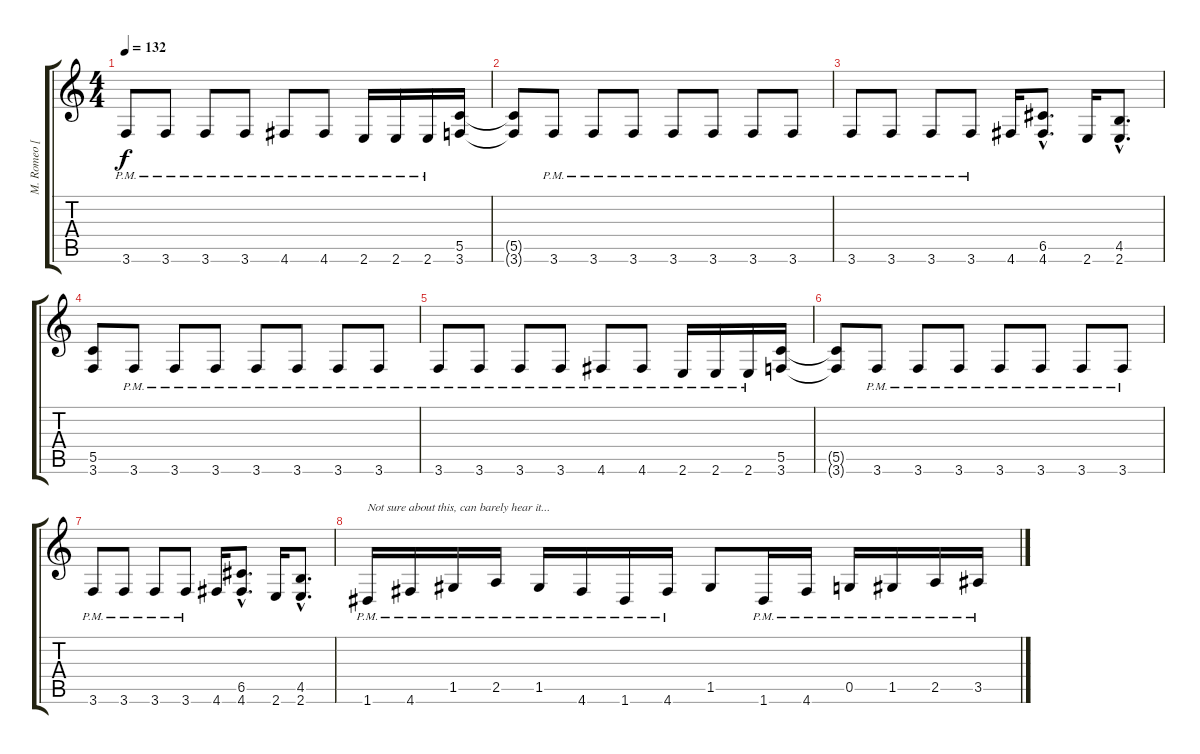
\track ("M. Romeo [Rhytim Guitar]" "M. Romeo [") {instrument distortionguitar}
\staff {score tabs}
\tuning (D4 A3 F3 C3 G2 D2) {hide}
\ts (4 4)
\tempo 132
\clef g2
\ks c
3.6{pm}.8{dy f} 3.6{pm}.8 3.6{pm}.8 3.6{pm}.8 4.6{pm}.8 4.6{pm}.8 2.6{pm}.16 2.6{pm}.16 2.6{pm}.16 (5.5 3.6).16 |
(5.5{t} 3.6{t}).8 3.6{pm}.8 3.6{pm}.8 3.6{pm}.8 3.6{pm}.8 3.6{pm}.8 3.6{pm}.8 3.6{pm}.8 |
3.6{pm}.8 3.6{pm}.8 3.6{pm}.8 3.6{pm}.8 4.6.16 (6.5{hac} 4.6{hac}).8{d} 2.6.16 (4.5{hac} 2.6{hac}).8{d} |
(5.5 3.6).8 3.6{pm}.8 3.6{pm}.8 3.6{pm}.8 3.6{pm}.8 3.6{pm}.8 3.6{pm}.8 3.6{pm}.8 |
3.6{pm}.8 3.6{pm}.8 3.6{pm}.8 3.6{pm}.8 4.6{pm}.8 4.6{pm}.8 2.6{pm}.16 2.6{pm}.16 2.6{pm}.16 (5.5 3.6).16 |
(5.5{t} 3.6{t}).8 3.6{pm}.8 3.6{pm}.8 3.6{pm}.8 3.6{pm}.8 3.6{pm}.8 3.6{pm}.8 3.6{pm}.8 |
3.6{pm}.8 3.6{pm}.8 3.6{pm}.8 3.6{pm}.8 4.6.16 (6.5{hac} 4.6{hac}).8{d} 2.6.16 (4.5{hac} 2.6{hac}).8{d} |
1.6{pm}.16{txt "Not sure about this, can barely hear it..."} 4.6{pm}.16 1.5{pm}.16 2.5{pm}.16 1.5{pm}.16 4.6{pm}.16 1.6{pm}.16 4.6{pm}.16 1.5.8 1.6{pm}.16 4.6{pm}.16 0.5{pm}.16 1.5{pm}.16 2.5{pm}.16 3.5{pm}.16
